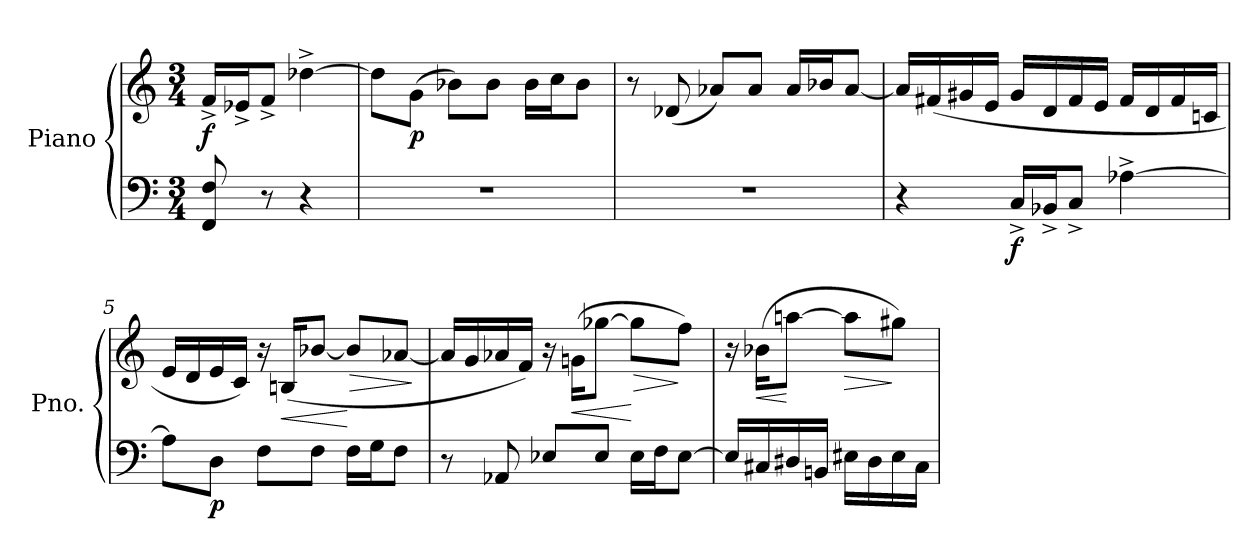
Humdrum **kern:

**kern	**kern	**dynam
*part1	*part1	*part1
*staff2	*staff1	*staff1/2
*I"Piano	*	*
*I'Pno.	*	*
*clefF4	*clefG2	*
*k[]	*k[]	*
*M3/4	*M3/4	*
*MM84	*MM84	*
=1	=1	=1
!	!	!LO:DY:b
8FF/ 8F/	16f^/LL	f
.	16e-X^/J	.
8r	8f^/J	.
4r	[4dd-X^\	.
=2	=2	=2
2.r	8dd-\L]	.
!	!	!LO:DY:b
.	(>8g\J	p
.	8b-X\L)	.
.	8b-\J	.
.	16b-\LL	.
.	16cc\J	.
.	8b-\J	.
=3	=3	=3
2.r	8r	.
.	(<8d-X/	.
.	8a-X/L)	.
.	8a-/J	.
.	16a-/LL	.
.	16b-X/J	.
.	[8a-/J	.
=4	=4	=4
4r	16a-/LL]	.
.	(>16f#X/	.
.	16g#X/	.
.	16e/JJ	.
!	!	!LO:DY:b=2
16C^/LL	16g#/LL	f
16BB-X^/J	16d/	.
8C^/J	16f#/	.
.	16e/JJ	.
[4A-X^\	16f#/LL	.
.	16d/	.
.	16f#/	.
.	16cni/JJ	.
=5	=5	=5
8A-\L]	16e/LL	.
.	16d/	.
!	!	!LO:DY:b=2
8D\J	16e/	p
.	16c/JJ)	.
8F\L	16r	.
!	!	!LO:HP:b
.	(<16Bn/KL	<
8F\J	[8b-X/J	.
!	!	!LO:HP:n=1:b
16F\LL	8b-/L]	[ >
16G\J	.	.
8F\J	[8a-X/J	.
.	.	]
!!LO:LB:g=z
=6	=6	=6
8r	16a-/LL]	.
.	16g/	.
8AA-X/	16a-X/	.
.	16f/JJ)	.
8E-X/L	16r	.
!	!	!LO:HP:b
.	(>16gn\KL	<
8E-/J	[8gg-X\J	.
!	!	!LO:HP:n=1:b
16E-\LL	8gg-\L]	[ >
16F\J	.	.
[8E-\J	8ff\J)	]
=7	=7	=7
16E-/LL]	16r	.
!	!	!LO:HP:b
16C#X/	(>16b-X\KL	<
16D#X/	[8aan\J	[
16BBn/JJ	.	.
!	!	!LO:HP:b
16E#X\LL	8aa\L]	>
16D#\	.	.
16E#\	8gg#X\J)	]
16C#\JJ	.	.
=	=	=
*-	*-	*-
